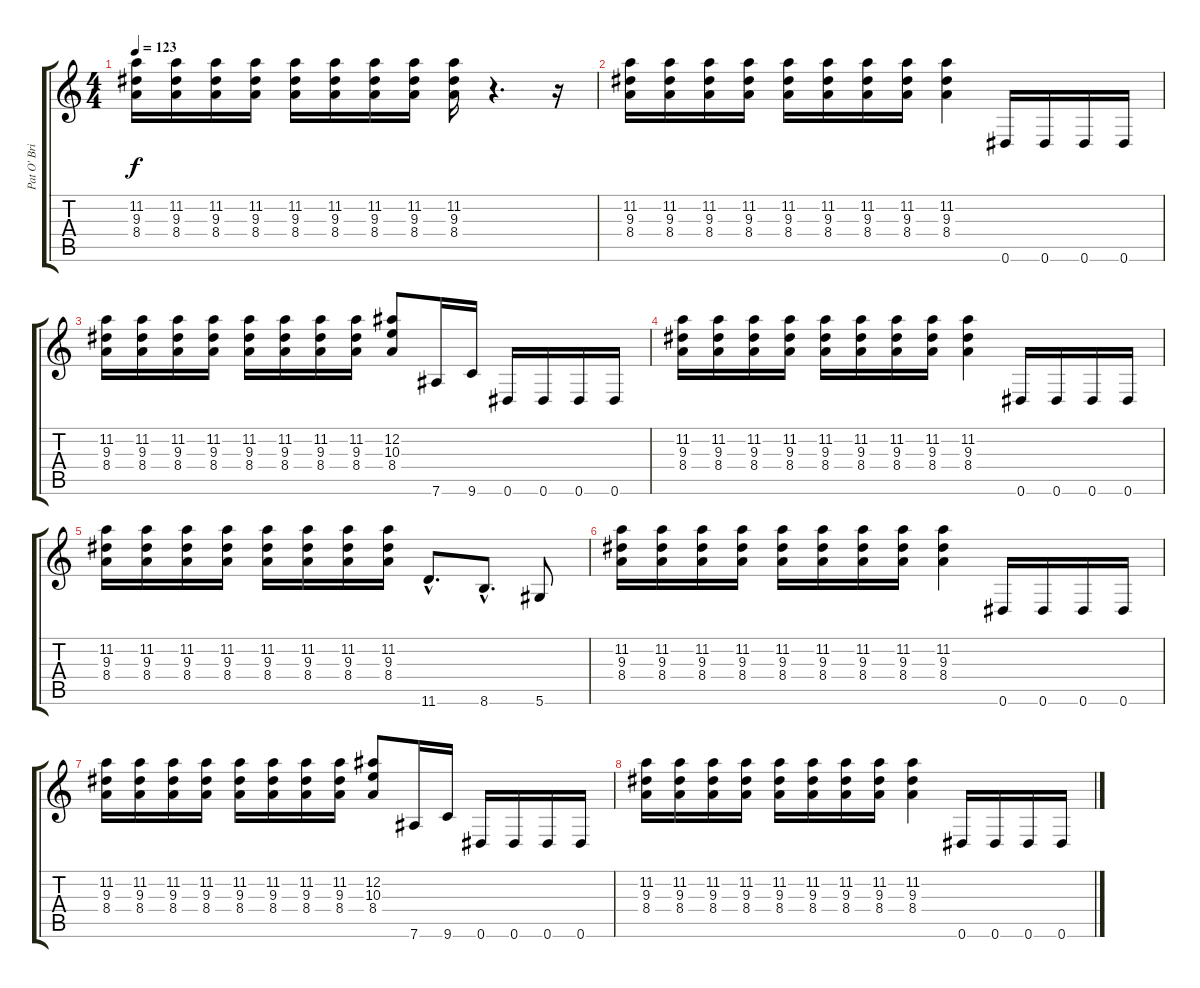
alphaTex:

\track ("Pat O' Brien" "Pat O' Bri") {instrument distortionguitar}
\staff {score tabs}
\tuning (Eb4 Bb3 Gb3 Db3 Ab2 Eb2) {hide}
\ts (4 4)
\tempo 123
\clef g2
\ks c
(11.2 9.3 8.4).16{dy f} (11.2 9.3 8.4).16 (11.2 9.3 8.4).16 (11.2 9.3 8.4).16 (11.2 9.3 8.4).16 (11.2 9.3 8.4).16 (11.2 9.3 8.4).16 (11.2 9.3 8.4).16 (11.2 9.3 8.4).16 r.4{d} r.16 |
(11.2 9.3 8.4).16 (11.2 9.3 8.4).16 (11.2 9.3 8.4).16 (11.2 9.3 8.4).16 (11.2 9.3 8.4).16 (11.2 9.3 8.4).16 (11.2 9.3 8.4).16 (11.2 9.3 8.4).16 (11.2 9.3 8.4).4 0.6.16 0.6.16 0.6.16 0.6.16 |
(11.2 9.3 8.4).16 (11.2 9.3 8.4).16 (11.2 9.3 8.4).16 (11.2 9.3 8.4).16 (11.2 9.3 8.4).16 (11.2 9.3 8.4).16 (11.2 9.3 8.4).16 (11.2 9.3 8.4).16 (12.2 10.3 8.4).8 7.6.16 9.6.16 0.6.16 0.6.16 0.6.16 0.6.16 |
(11.2 9.3 8.4).16 (11.2 9.3 8.4).16 (11.2 9.3 8.4).16 (11.2 9.3 8.4).16 (11.2 9.3 8.4).16 (11.2 9.3 8.4).16 (11.2 9.3 8.4).16 (11.2 9.3 8.4).16 (11.2 9.3 8.4).4 0.6.16 0.6.16 0.6.16 0.6.16 |
(11.2 9.3 8.4).16 (11.2 9.3 8.4).16 (11.2 9.3 8.4).16 (11.2 9.3 8.4).16 (11.2 9.3 8.4).16 (11.2 9.3 8.4).16 (11.2 9.3 8.4).16 (11.2 9.3 8.4).16 11.6{hac}.8{d} 8.6{hac}.8{d} 5.6.8 |
(11.2 9.3 8.4).16 (11.2 9.3 8.4).16 (11.2 9.3 8.4).16 (11.2 9.3 8.4).16 (11.2 9.3 8.4).16 (11.2 9.3 8.4).16 (11.2 9.3 8.4).16 (11.2 9.3 8.4).16 (11.2 9.3 8.4).4 0.6.16 0.6.16 0.6.16 0.6.16 |
(11.2 9.3 8.4).16 (11.2 9.3 8.4).16 (11.2 9.3 8.4).16 (11.2 9.3 8.4).16 (11.2 9.3 8.4).16 (11.2 9.3 8.4).16 (11.2 9.3 8.4).16 (11.2 9.3 8.4).16 (12.2 10.3 8.4).8 7.6.16 9.6.16 0.6.16 0.6.16 0.6.16 0.6.16 |
(11.2 9.3 8.4).16 (11.2 9.3 8.4).16 (11.2 9.3 8.4).16 (11.2 9.3 8.4).16 (11.2 9.3 8.4).16 (11.2 9.3 8.4).16 (11.2 9.3 8.4).16 (11.2 9.3 8.4).16 (11.2 9.3 8.4).4 0.6.16 0.6.16 0.6.16 0.6.16
